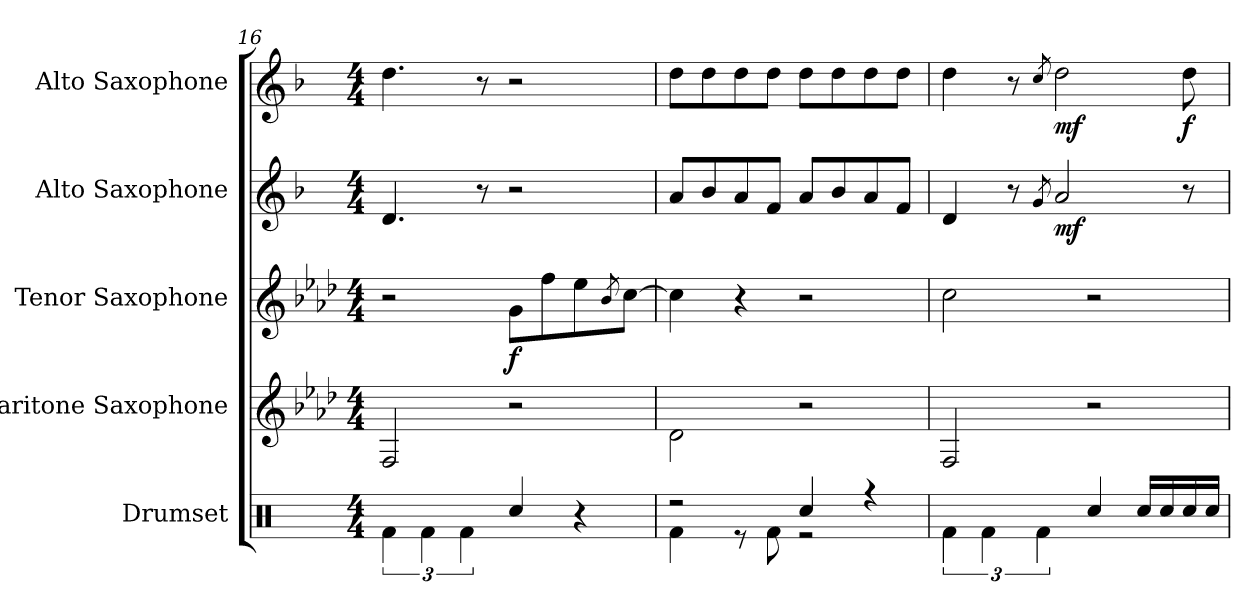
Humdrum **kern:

**kern	**kern	**kern	**dynam	**kern	**dynam	**kern	**dynam
*part5	*part4	*part3	*part3	*part2	*part2	*part1	*part1
*staff5	*staff4	*staff3	*staff3	*staff2	*staff2	*staff1	*staff1
*I"Drumset	*I"Baritone Saxophone	*I"Tenor Saxophone	*	*I"Alto Saxophone	*	*I"Alto Saxophone	*
*I'Drs.	*I'Bar. Sax.	*I'T. Sax.	*	*I'A. Sax.	*	*I'A. Sax.	*
*clefX	*clefG2	*clefG2	*	*clefG2	*	*clefG2	*
*	*ITrd12c21	*ITrd8c14	*	*ITrd5c9	*	*ITrd5c9	*
*k[]	*k[b-e-a-d-]	*k[b-e-a-d-]	*	*k[b-e-a-d-]	*	*k[b-e-a-d-]	*
*M4/4	*M4/4	*M4/4	*	*M4/4	*	*M4/4	*
=16	=16	=16	=16	=16	=16	=16	=16
6Rf\	2FF/	2r	.	4.F/	.	4.f\	.
6Rf\	.	.	.	.	.	.	.
6Rf\	.	.	.	.	.	.	.
.	.	.	.	8r	.	8r	.
!	!	!	!LO:DY:b	!	!	!	!
4Rcc/	2r	8G\L	f	2r	.	2r	.
.	.	8f\	.	.	.	.	.
4r	.	8e-\	.	.	.	.	.
.	.	8qB-/	.	.	.	.	.
.	.	[8c\J	.	.	.	.	.
!!LO:LB:g=z
=17	=17	=17	=17	=17	=17	=17	=17
*^	*	*	*	*	*	*	*
2r	4Rf\	2D-\	4c\]	.	8c/L	.	8f\L	.
.	.	.	.	.	8d-/	.	8f\	.
.	8r	.	4r	.	8c/	.	8f\	.
.	8Rf\	.	.	.	8A-/J	.	8f\J	.
4Rcc/	2r	2r	2r	.	8c/L	.	8f\L	.
.	.	.	.	.	8d-/	.	8f\	.
4r	.	.	.	.	8c/	.	8f\	.
.	.	.	.	.	8A-/J	.	8f\J	.
*v	*v	*	*	*	*	*	*	*
=18	=18	=18	=18	=18	=18	=18	=18
6Rf\	2FF/	2c\	.	4F/	.	4f\	.
6Rf\	.	.	.	.	.	.	.
.	.	.	.	8r	.	8r	.
6Rf\	.	.	.	.	.	.	.
.	.	.	.	8qB-/	.	8qe-/	.
!	!	!	!	!	!LO:DY:b	!	!LO:DY:b
.	.	.	.	2c/	mf	2f\	mf
4Rcc/	2r	2r	.	.	.	.	.
16Rcc/LL	.	.	.	.	.	.	.
16Rcc/	.	.	.	.	.	.	.
!	!	!	!	!	!	!	!LO:DY:b
16Rcc/	.	.	.	8r	.	8f\	f
16Rcc/JJ	.	.	.	.	.	.	.
=	=	=	=	=	=	=	=
*-	*-	*-	*-	*-	*-	*-	*-
